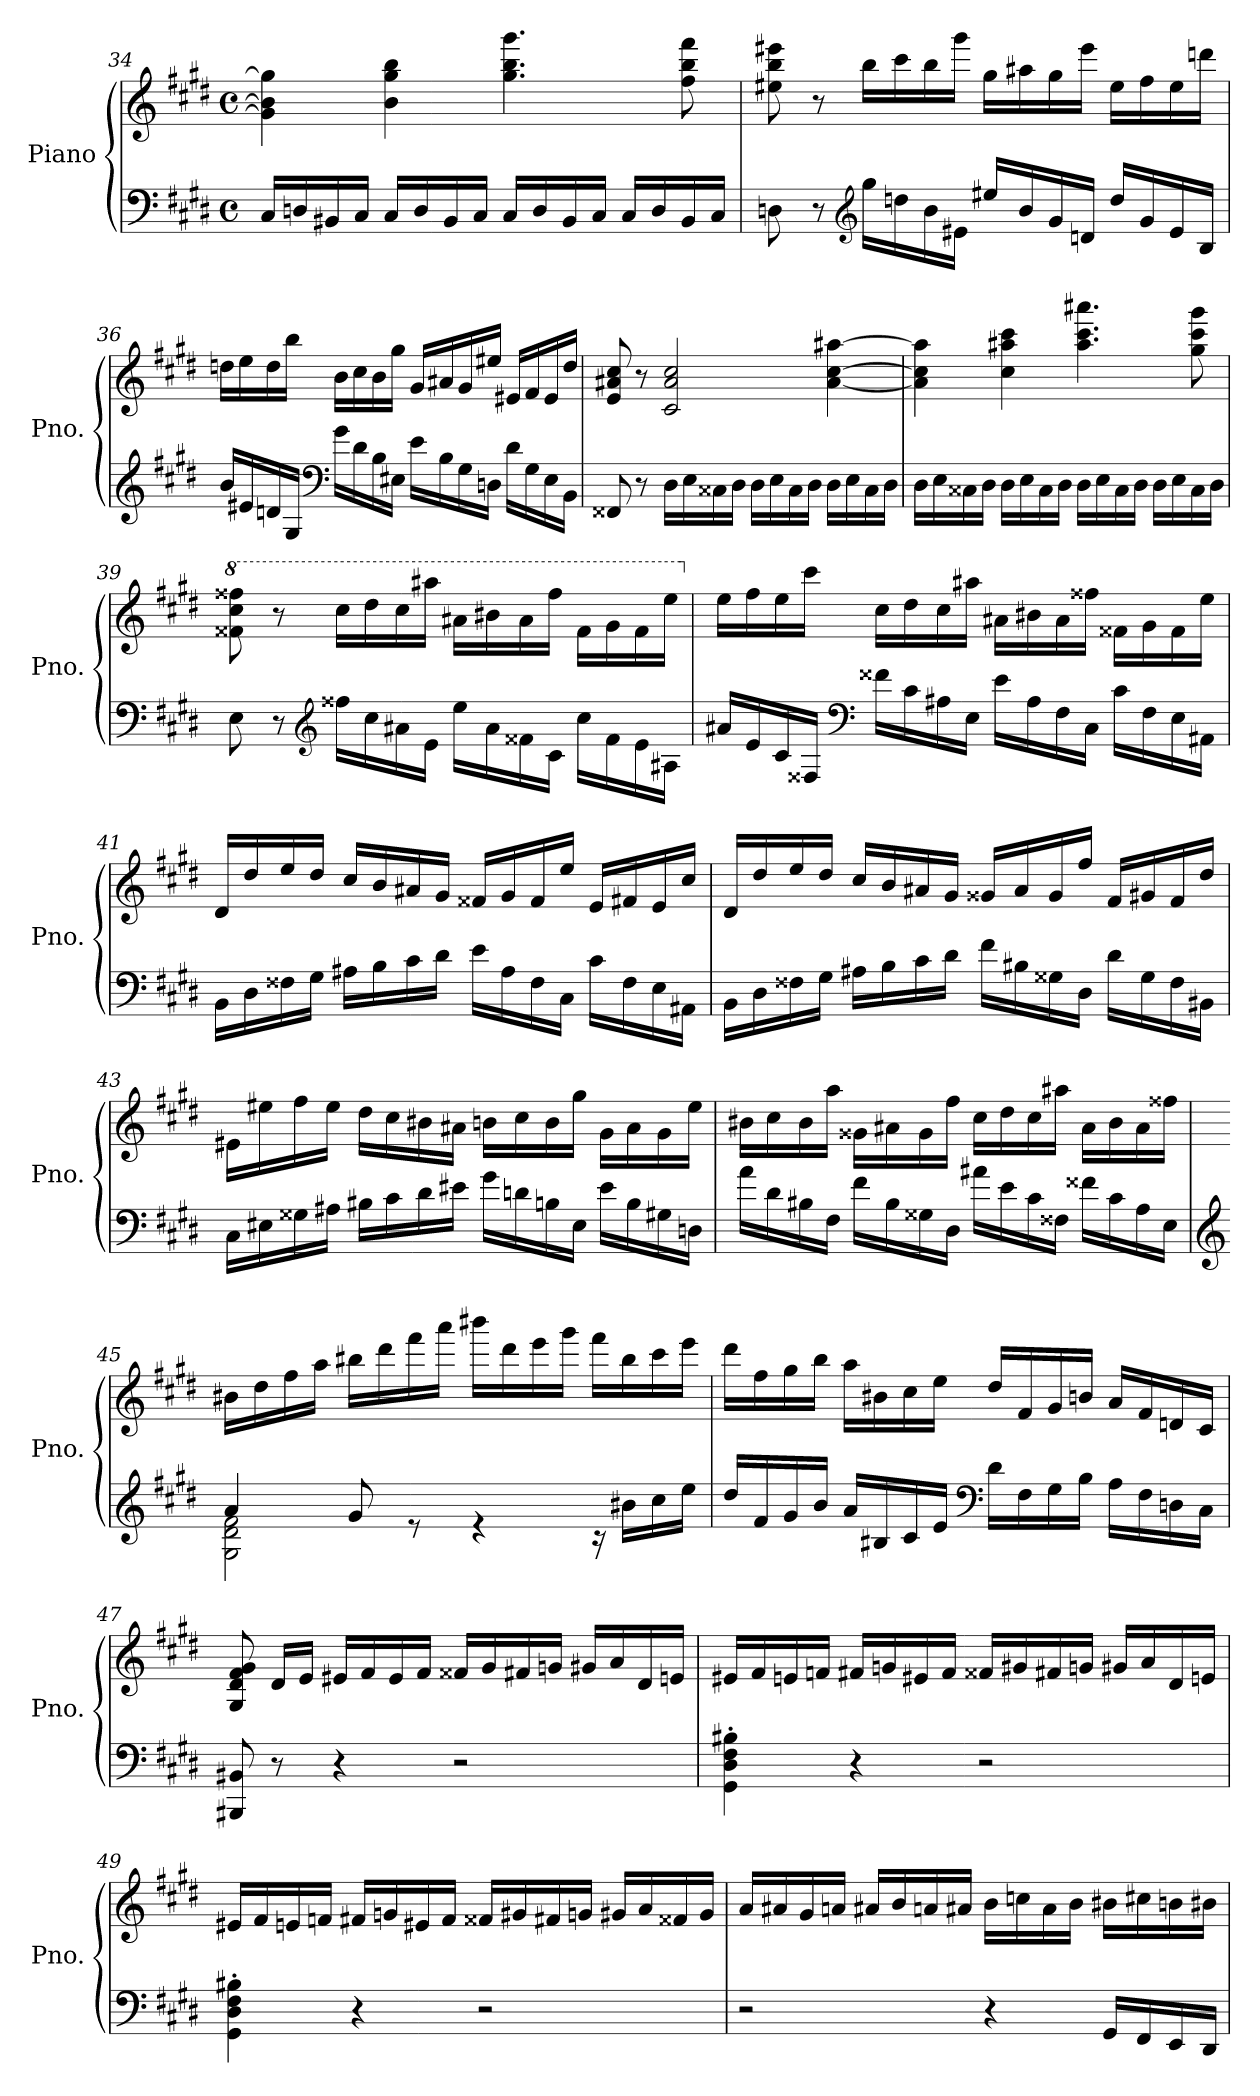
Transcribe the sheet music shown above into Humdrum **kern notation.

**kern	**kern
*part1	*part1
*staff2	*staff1
*I"Piano	*
*I'Pno.	*
!!LO:LB:g=z
*clefF4	*clefG2
*k[f#c#g#d#]	*k[f#c#g#d#]
*M4/4	*M4/4
*met(c)	*met(c)
=34	=34
16C#/LL	4g#\] 4b\] 4gg#\]
16Dn/	.
16BB#X/	.
16C#/JJ	.
16C#/LL	4b\ 4gg#\ 4bb\
16D/	.
16BB#/	.
16C#/JJ	.
16C#/LL	4.gg#\ 4.bb\ 4.ggg#\
16D/	.
16BB#/	.
16C#/JJ	.
16C#/LL	.
16D/	.
16BB#/	8ff#\ 8bb\ 8fff#\
16C#/JJ	.
=35	=35
8Dn\	8ee#X\ 8bb\ 8eee#X\
8r	8r
*clefG2	*
16gg#\LL	16bb\LL
16ddn\	16ccc#\
16b\	16bb\
16e#X\JJ	16ggg#\JJ
16ee#X/LL	16gg#\LL
16b/	16aa#X\
16g#/	16gg#\
16dn/JJ	16eee#\JJ
16dd/LL	16ee#\LL
16g#/	16ff#\
16e#/	16ee#\
16B/JJ	16dddn\JJ
=36	=36
16b/LL	16ddn\LL
16e#X/	16ee\
16dn/	16dd\
16G#/JJ	16bb\JJ
*clefF4	*
16g#\LL	16b\LL
16d\	16cc#\
16B\	16b\
16E#X\JJ	16gg#\JJ
16e#\LL	16g#/LL
16B\	16a#X/
16G#\	16g#/
16Dn\JJ	16ee#X/JJ
16d\LL	16e#X/LL
16G#\	16f#/
16E#\	16e#/
16BB\JJ	16dd/JJ
!!LO:PB:g=z
=37	=37
8FF##X/	8e/ 8a#X/ 8cc#/
8r	8r
16D#\LL	2c#/ 2a#/ 2cc#/
16E\	.
16C##X\	.
16D#\JJ	.
16D#\LL	.
16E\	.
16C##\	.
16D#\JJ	.
16D#\LL	[4a#\ [4cc#\ [4aa#X\
16E\	.
16C##\	.
16D#\JJ	.
=38	=38
16D#\LL	4a#\] 4cc#\] 4aa#\]
16E\	.
16C##X\	.
16D#\JJ	.
16D#\LL	4cc#\ 4aa#X\ 4ccc#\
16E\	.
16C##\	.
16D#\JJ	.
16D#\LL	4.aa#\ 4.ccc#\ 4.aaa#X\
16E\	.
16C##\	.
16D#\JJ	.
16D#\LL	.
16E\	.
16C##\	8gg#\ 8ccc#\ 8ggg#\
16D#\JJ	.
=39	=39
*	*8va
8E\	8ff##X\ 8ccc#\ 8fff##X\
8r	8r
*clefG2	*
16ff##X\LL	16ccc#\LL
16cc#\	16ddd#\
16a#X\	16ccc#\
16e\JJ	16aaa#X\JJ
16ee\LL	16aa#X\LL
16a#\	16bb#X\
16f##X\	16aa#\
16c#\JJ	16fff##\JJ
16cc#\LL	16ff##\LL
16f##\	16gg#\
16e\	16ff##\
16A#X\JJ	16eee\JJ
!!LO:LB:g=z
=40	=40
*	*X8va
16a#X/LL	16ee\LL
16e/	16ff#\
16c#/	16ee\
16F##X/JJ	16ccc#\JJ
*clefF4	*
16f##X\LL	16cc#\LL
16c#\	16dd#\
16A#X\	16cc#\
16E\JJ	16aa#X\JJ
16e\LL	16a#X\LL
16A#\	16b#X\
16F##\	16a#\
16C#\JJ	16ff##X\JJ
16c#\LL	16f##X\LL
16F##\	16g#\
16E\	16f##\
16AA#X\JJ	16ee\JJ
=41	=41
16BB\LL	16d#/LL
16D#\	16dd#/
16F##X\	16ee/
16G#\JJ	16dd#/JJ
16A#X\LL	16cc#/LL
16B\	16b/
16c#\	16a#X/
16d#\JJ	16g#/JJ
16e\LL	16f##X/LL
16A#\	16g#/
16F##\	16f##/
16C#\JJ	16ee/JJ
16c#\LL	16e/LL
16F##\	16f#X/
16E\	16e/
16AA#X\JJ	16cc#/JJ
!!LO:LB:g=z
=42	=42
16BB\LL	16d#/LL
16D#\	16dd#/
16F##X\	16ee/
16G#\JJ	16dd#/JJ
16A#X\LL	16cc#/LL
16B\	16b/
16c#\	16a#X/
16d#\JJ	16g#/JJ
16f#\LL	16g##X/LL
16B#X\	16a#/
16G##X\	16g##/
16D#\JJ	16ff#/JJ
16d#\LL	16f#/LL
16G##\	16g#X/
16F##\	16f#/
16BB#X\JJ	16dd#/JJ
=43	=43
16C#\LL	16e#X\LL
16E#X\	16ee#X\
16G##X\	16ff#\
16A#X\JJ	16ee#\JJ
16B#X\LL	16dd#\LL
16c#\	16cc#\
16d#\	16b#X\
16e#X\JJ	16a#X\JJ
16g#\LL	16bn\LL
16dn\	16cc#\
16Bn\	16b\
16E#\JJ	16gg#\JJ
16e#\LL	16g#\LL
16B\	16a#\
16G#X\	16g#\
16Dn\JJ	16ee#\JJ
!!LO:LB:g=z
=44	=44
16a\LL	16b#X\LL
16d#\	16cc#\
16B#X\	16b#\
16F#\JJ	16aa\JJ
16f#\LL	16g##X\LL
16B#\	16a#X\
16G##X\	16g##\
16D#\JJ	16ff#\JJ
16a#X\LL	16cc#\LL
16e\	16dd#\
16c#\	16cc#\
16F##X\JJ	16aa#X\JJ
16f##X\LL	16a#\LL
16c#\	16b#\
16A\	16a#\
16E\JJ	16ff##X\JJ
=45	=45
*clefG2	*
*^	*
4a/	2G#\ 2d#\ 2f#\	16b#X\LL
.	.	16dd#\
.	.	16ff#\
.	.	16aa\JJ
8g#/	.	16bb#X\LL
.	.	16ddd#\
8re	.	16fff#\
.	.	16aaa\JJ
4re	2ryy	16bbb#X\LL
.	.	16ddd#\
.	.	16eee\
.	.	16ggg#\JJ
16rc	.	16fff#\LL
16b#X\LL	.	16bb#\
16cc#\	.	16ccc#\
16ee\JJ	.	16eee\JJ
*v	*v	*
!!LO:LB:g=z
=46	=46
16dd#/LL	16ddd#\LL
16f#/	16ff#\
16g#/	16gg#\
16b/JJ	16bb\JJ
16a/LL	16aa\LL
16B#X/	16b#X\
16c#/	16cc#\
16e/JJ	16ee\JJ
*clefF4	*
16d#\LL	16dd#/LL
16F#\	16f#/
16G#\	16g#/
16B#\JJ	16bn/JJ
16A\LL	16a/LL
16F#\	16f#/
16Dn\	16dn/
16C#\JJ	16c#/JJ
=47	=47
8BBB#X/ 8BB#X/	8G#/ 8d#/ 8f#/ 8g#/
8r	16d#/LL
.	16e/JJ
4r	16e#X/LL
.	16f#/
.	16e#/
.	16f#/JJ
2r	16f##X/LL
.	16g#/
.	16f#X/
.	16gn/JJ
.	16g#X/LL
.	16a/
.	16d#/
.	16en/JJ
!!LO:LB:g=z
=48	=48
4GG#\' 4D#\' 4F#\' 4B#X\'	16e#X/LL
.	16f#/
.	16en/
.	16fn/JJ
4r	16f#X/LL
.	16gn/
.	16e#X/
.	16f#/JJ
2r	16f##X/LL
.	16g#X/
.	16f#X/
.	16gn/JJ
.	16g#X/LL
.	16a/
.	16d#/
.	16en/JJ
=49	=49
4GG#\' 4D#\' 4F#\' 4B#X\'	16e#X/LL
.	16f#/
.	16en/
.	16fn/JJ
4r	16f#X/LL
.	16gn/
.	16e#X/
.	16f#/JJ
2r	16f##X/LL
.	16g#X/
.	16f#X/
.	16gn/JJ
.	16g#X/LL
.	16a/
.	16f##X/
.	16g#/JJ
!!LO:LB:g=z
=50	=50
2r	16a/LL
.	16a#X/
.	16g#/
.	16an/JJ
.	16a#X/LL
.	16b/
.	16an/
.	16a#X/JJ
4r	16b\LL
.	16ccn\
.	16a#\
.	16b\JJ
16GG#/LL	16b#X\LL
16FF#/	16cc#X\
16EE/	16bn\
16DD#/JJ	16b#X\JJ
=	=
*-	*-
